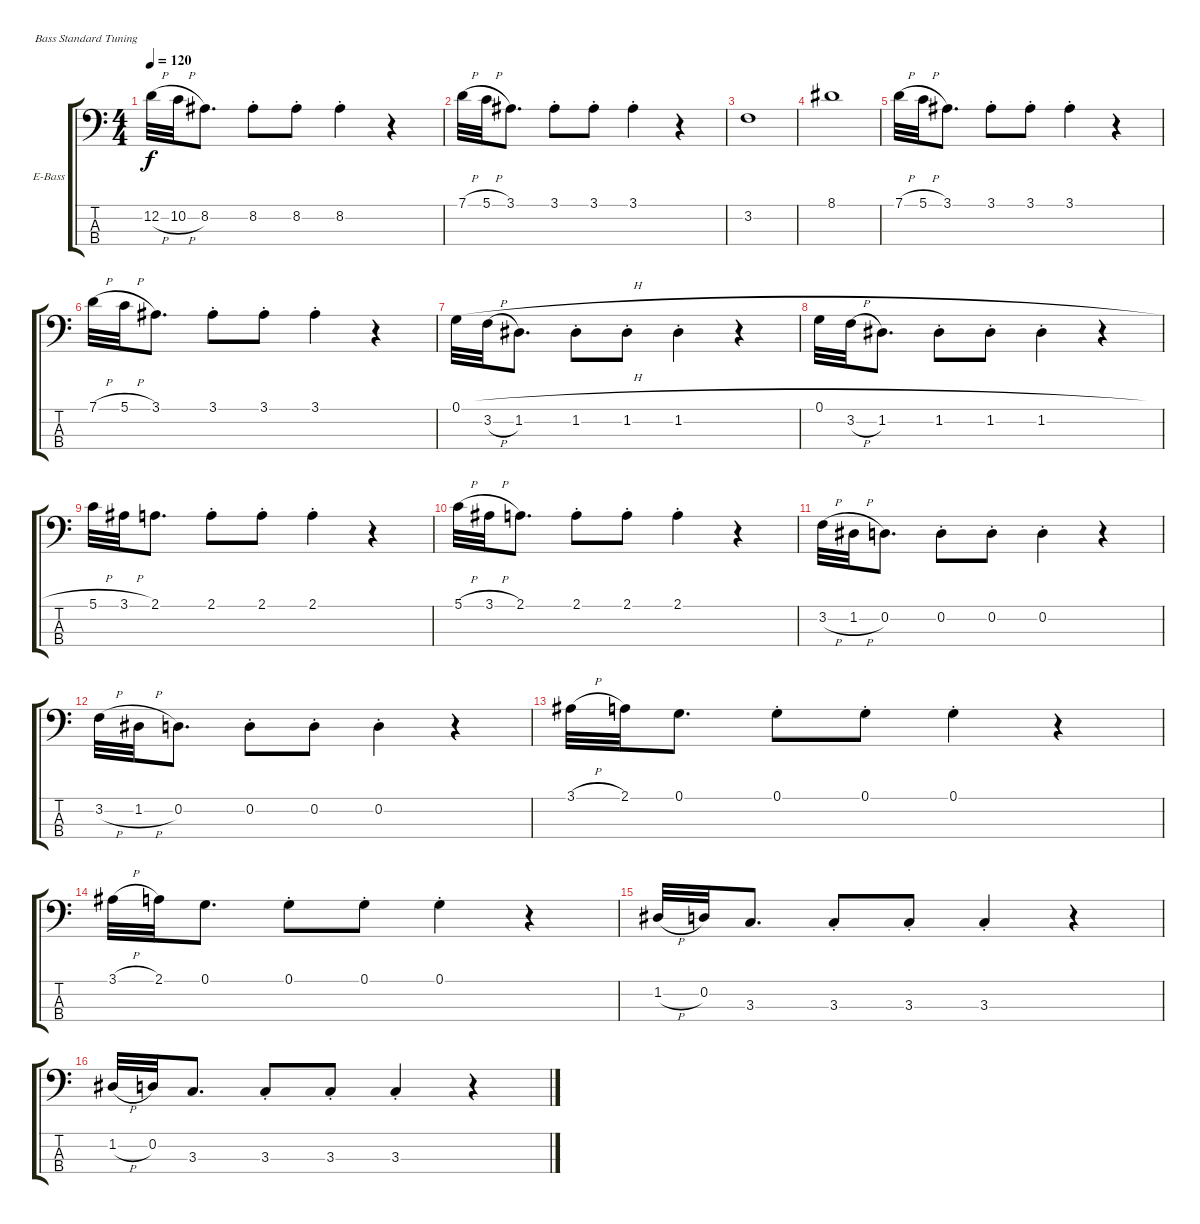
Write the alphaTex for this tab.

\defaultSystemsLayout 4
\bracketExtendMode groupsimilarinstruments
\firstSystemTrackNameOrientation horizontal
\otherSystemsTrackNameOrientation horizontal
\track ("Electric Bass" "E-Bass") {instrument electricbassfinger}
\staff {score tabs}
\tuning (G2 D2 A1 E1)
\ts (4 4)
\tempo 120
\clef f4
\scale
0.333333
\ks c
12.2{h}.32{dy f} 10.2{h}.32 8.2.8{d} 8.2{st}.8 8.2{st}.8 8.2{st}.4 r.4 |
\scale
0.333333 7.1{h}.32 5.1{h}.32 3.1.8{d} 3.1{st}.8 3.1{st}.8 3.1{st}.4 r.4 |
\scale
0.333333 3.2.1 |
\scale
0.333333 8.1.1 |
\scale
0.333333 7.1{h}.32 5.1{h}.32 3.1.8{d} 3.1{st}.8 3.1{st}.8 3.1{st}.4 r.4 |
\scale
0.333333 7.1{h}.32 5.1{h}.32 3.1.8{d} 3.1{st}.8 3.1{st}.8 3.1{st}.4 r.4 |
\scale
0.333333 0.1{h}.32 3.2{h}.32 1.2.8{d} 1.2{st}.8 1.2{st}.8 1.2{st}.4 r.4 |
\scale
0.333333 0.1{h}.32 3.2{h}.32 1.2.8{d} 1.2{st}.8 1.2{st}.8 1.2{st}.4 r.4 |
\scale
0.333333 5.1{h}.32 3.1{h}.32 2.1.8{d} 2.1{st}.8 2.1{st}.8 2.1{st}.4 r.4 |
\scale
0.333333 5.1{h}.32 3.1{h}.32 2.1.8{d} 2.1{st}.8 2.1{st}.8 2.1{st}.4 r.4 |
\scale
0.333333 3.2{h}.32 1.2{h}.32 0.2.8{d} 0.2{st}.8 0.2{st}.8 0.2{st}.4 r.4 |
\scale
0.333333 3.2{h}.32 1.2{h}.32 0.2.8{d} 0.2{st}.8 0.2{st}.8 0.2{st}.4 r.4 |
\scale
0.333333 3.1{h}.32 2.1.32 0.1.8{d} 0.1{st}.8 0.1{st}.8 0.1{st}.4 r.4 |
\scale
0.333333 3.1{h}.32 2.1.32 0.1.8{d} 0.1{st}.8 0.1{st}.8 0.1{st}.4 r.4 |
\scale
0.333333 1.2{h}.32 0.2.32 3.3.8{d} 3.3{st}.8 3.3{st}.8 3.3{st}.4 r.4 |
\scale
0.333333 1.2{h}.32 0.2.32 3.3.8{d} 3.3{st}.8 3.3{st}.8 3.3{st}.4 r.4
